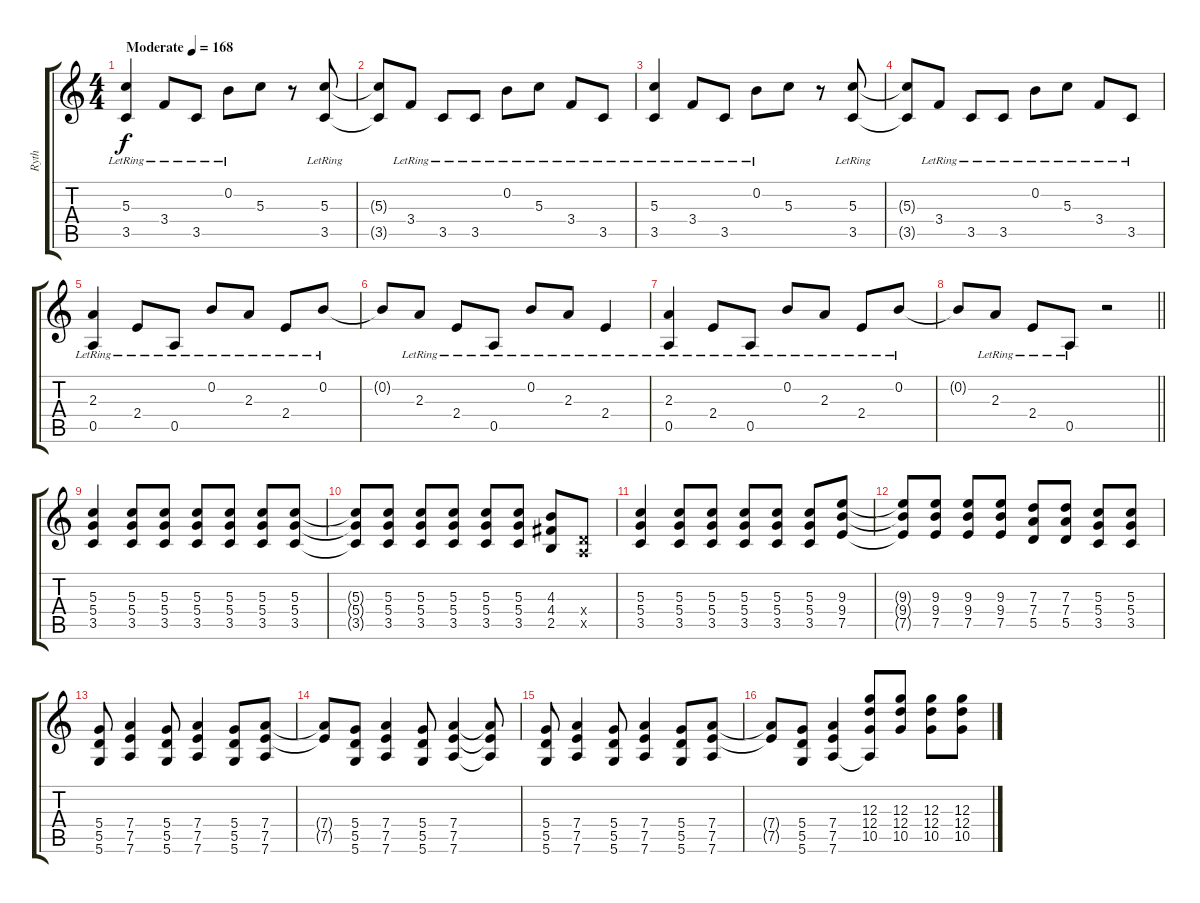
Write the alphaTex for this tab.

\track ("Ryth" "Ryth") {instrument electricguitarclean}
\staff {score tabs}
\tuning (E4 B3 G3 D3 A2 D2) {hide}
\ts (4 4)
\tempo (168 "Moderate")
\clef g2
\ks c
(5.3{lr} 3.5{lr}).4{dy f instrument electricguitarclean} 3.4{lr}.8 3.5{lr}.8 0.2{lr}.8 5.3.8 r.8 (5.3{lr} 3.5{lr}).8 |
(5.3{t} 3.5{t}).8 3.4{lr}.8 3.5{lr}.8 3.5{lr}.8 0.2{lr}.8 5.3{lr}.8 3.4{lr}.8 3.5{lr}.8 |
(5.3{lr} 3.5{lr}).4 3.4{lr}.8 3.5{lr}.8 0.2{lr}.8 5.3.8 r.8 (5.3{lr} 3.5{lr}).8 |
(5.3{t} 3.5{t}).8 3.4{lr}.8 3.5{lr}.8 3.5{lr}.8 0.2{lr}.8 5.3{lr}.8 3.4{lr}.8 3.5{lr}.8 |
(2.3{lr} 0.5{lr}).4 2.4{lr}.8 0.5{lr}.8 0.2{lr}.8 2.3{lr}.8 2.4{lr}.8 0.2{lr}.8 |
0.2{t}.8 2.3{lr}.8 2.4{lr}.8 0.5{lr}.8 0.2{lr}.8 2.3{lr}.8 2.4{lr}.4 |
(2.3{lr} 0.5{lr}).4 2.4{lr}.8 0.5{lr}.8 0.2{lr}.8 2.3{lr}.8 2.4{lr}.8 0.2{lr}.8 |
\barLineRight lightlight
0.2{t}.8 2.3{lr}.8 2.4{lr}.8 0.5{lr}.8 r.2 |
\section ("" " ")
(5.3 5.4 3.5).4{instrument distortionguitar} (5.3 5.4 3.5).8 (5.3 5.4 3.5).8 (5.3 5.4 3.5).8 (5.3 5.4 3.5).8 (5.3 5.4 3.5).8 (5.3 5.4 3.5).8 |
(5.3{t} 5.4{t} 3.5{t}).8 (5.3 5.4 3.5).8 (5.3 5.4 3.5).8 (5.3 5.4 3.5).8 (5.3 5.4 3.5).8 (5.3 5.4 3.5).8 (4.3 4.4 2.5).8 (0.4{x} 0.5{x}).8 |
(5.3 5.4 3.5).4 (5.3 5.4 3.5).8 (5.3 5.4 3.5).8 (5.3 5.4 3.5).8 (5.3 5.4 3.5).8 (5.3 5.4 3.5).8 (9.3 9.4 7.5).8 |
(9.3{t} 9.4{t} 7.5{t}).8 (9.3 9.4 7.5).8 (9.3 9.4 7.5).8 (9.3 9.4 7.5).8 (7.3 7.4 5.5).8 (7.3 7.4 5.5).8 (5.3 5.4 3.5).8 (5.3 5.4 3.5).8 |
(5.4 5.5 5.6).8 (7.4 7.5 7.6).4 (5.4 5.5 5.6).8 (7.4 7.5 7.6).4 (5.4 5.5 5.6).8 (7.4 7.5 7.6).8 |
(7.4{t} 7.5{t}).8 (5.4 5.5 5.6).8 (7.4 7.5 7.6).4 (5.4 5.5 5.6).8 (7.4 7.5 7.6).4 (7.4{t} 7.5{t} 7.6{t}).8 |
(5.4 5.5 5.6).8 (7.4 7.5 7.6).4 (5.4 5.5 5.6).8 (7.4 7.5 7.6).4 (5.4 5.5 5.6).8 (7.4 7.5 7.6).8 |
(7.4{t} 7.5{t}).8 (5.4 5.5 5.6).8 (7.4 7.5 7.6).4 (12.3 12.4 10.5 7.6{t}).8 (12.3 12.4 10.5).8 (12.3 12.4 10.5).8 (12.3 12.4 10.5).8
